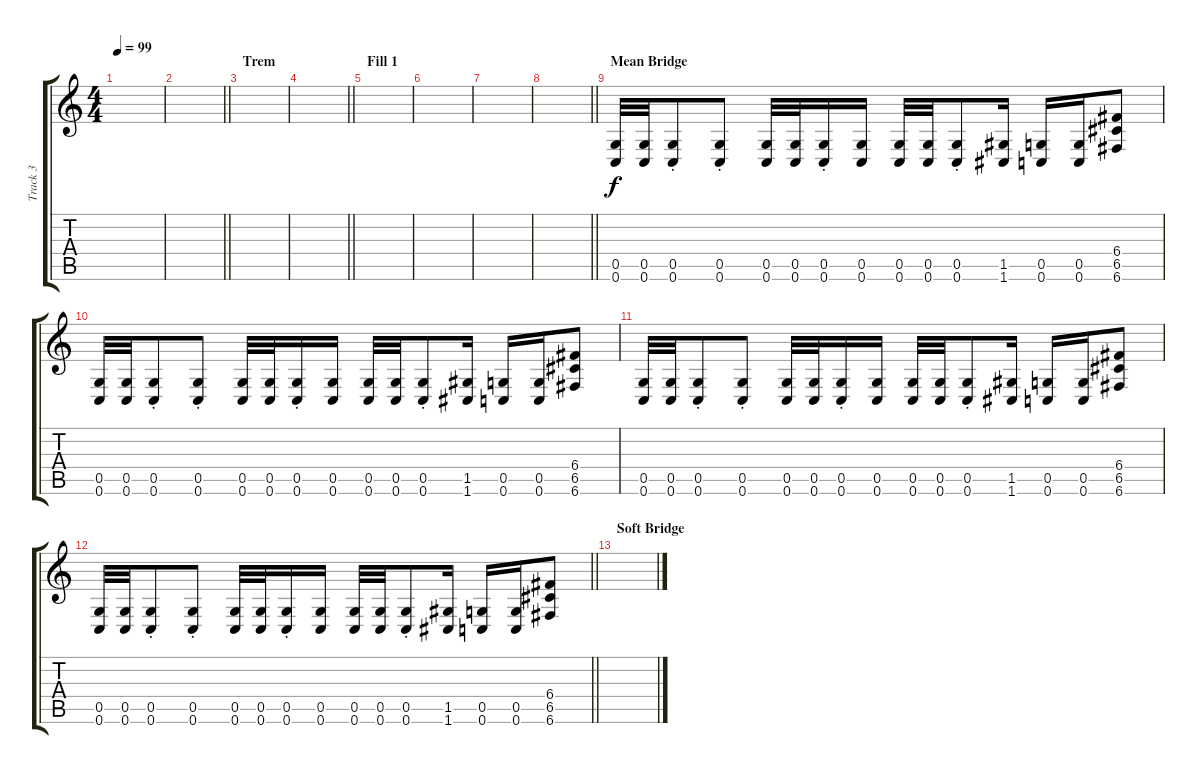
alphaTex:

\track ("Track 3" "Track 3") {instrument distortionguitar}
\staff {score tabs}
\tuning (D4 A3 F3 C3 G2 C2) {hide}
\ts (4 4)
\tempo 99
\clef g2
\ks c
|
\barLineRight lightlight
|
\section ("" "Trem")
|
\barLineRight lightlight
|
\section ("" "Fill 1")
|
|
|
\barLineRight lightlight
|
\section ("" "Mean Bridge")
(0.5 0.6).32 (0.5 0.6).32 (0.5{st} 0.6{st}).8 (0.5{st} 0.6{st}).8 (0.5 0.6).32 (0.5 0.6).32 (0.5{st} 0.6{st}).16 (0.5 0.6).16 (0.5 0.6).32 (0.5 0.6).32 (0.5{st} 0.6{st}).8 (1.5 1.6).16 (0.5 0.6).16 (0.5 0.6).16 (6.4 6.5 6.6).8 |
(0.5 0.6).32 (0.5 0.6).32 (0.5{st} 0.6{st}).8 (0.5{st} 0.6{st}).8 (0.5 0.6).32 (0.5 0.6).32 (0.5{st} 0.6{st}).16 (0.5 0.6).16 (0.5 0.6).32 (0.5 0.6).32 (0.5{st} 0.6{st}).8 (1.5 1.6).16 (0.5 0.6).16 (0.5 0.6).16 (6.4 6.5 6.6).8 |
(0.5 0.6).32 (0.5 0.6).32 (0.5{st} 0.6{st}).8 (0.5{st} 0.6{st}).8 (0.5 0.6).32 (0.5 0.6).32 (0.5{st} 0.6{st}).16 (0.5 0.6).16 (0.5 0.6).32 (0.5 0.6).32 (0.5{st} 0.6{st}).8 (1.5 1.6).16 (0.5 0.6).16 (0.5 0.6).16 (6.4 6.5 6.6).8 |
\barLineRight lightlight
(0.5 0.6).32 (0.5 0.6).32 (0.5{st} 0.6{st}).8 (0.5{st} 0.6{st}).8 (0.5 0.6).32 (0.5 0.6).32 (0.5{st} 0.6{st}).16 (0.5 0.6).16 (0.5 0.6).32 (0.5 0.6).32 (0.5{st} 0.6{st}).8 (1.5 1.6).16 (0.5 0.6).16 (0.5 0.6).16 (6.4 6.5 6.6).8 |
\section ("" "Soft Bridge")
